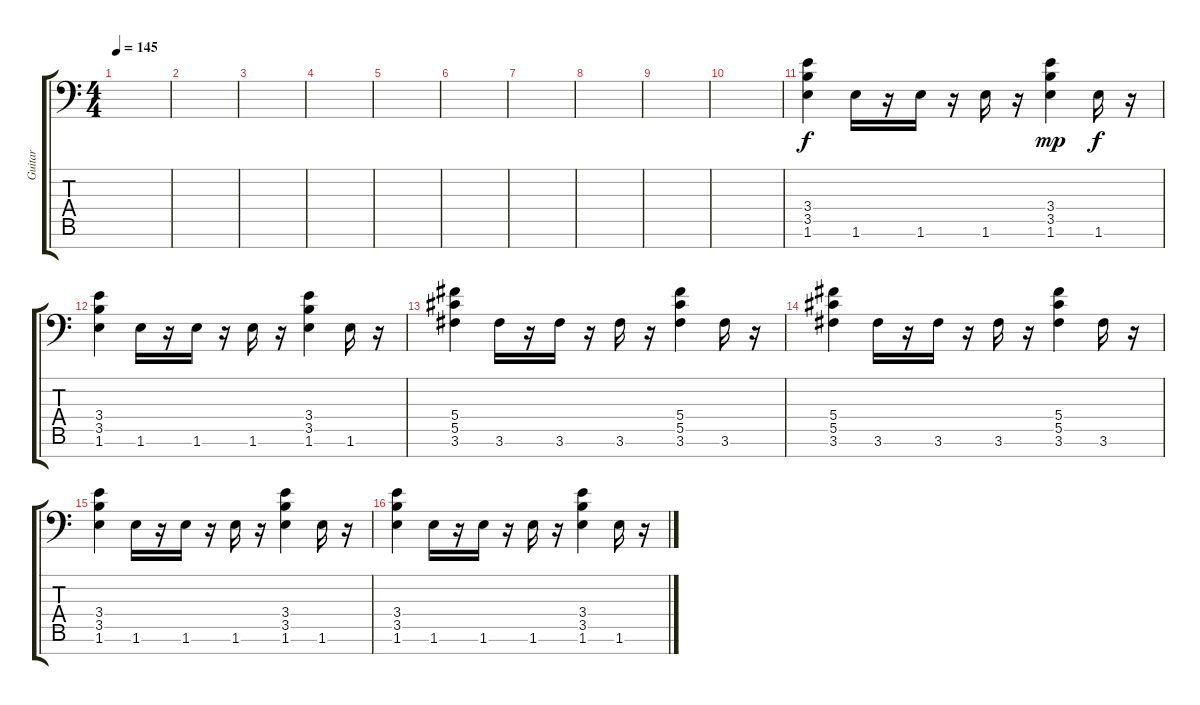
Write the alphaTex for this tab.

\track ("Guitar" "Guitar") {instrument distortionguitar}
\staff {score tabs}
\tuning (Eb4 Bb3 Gb3 Db3 Ab2 Eb2 Bb1) {hide}
\ts (4 4)
\tempo 145
\clef f4
\ks c
|
|
|
|
|
|
|
|
|
|
(3.4 3.5 1.6).4 1.6.16 r.16 1.6.16 r.16 1.6.16 r.16 (3.4 3.5 1.6).4{dy mp} 1.6.16{dy f} r.16 |
(3.4 3.5 1.6).4 1.6.16 r.16 1.6.16 r.16 1.6.16 r.16 (3.4 3.5 1.6).4 1.6.16 r.16 |
(5.4 5.5 3.6).4 3.6.16 r.16 3.6.16 r.16 3.6.16 r.16 (5.4 5.5 3.6).4 3.6.16 r.16 |
(5.4 5.5 3.6).4 3.6.16 r.16 3.6.16 r.16 3.6.16 r.16 (5.4 5.5 3.6).4 3.6.16 r.16 |
(3.4 3.5 1.6).4 1.6.16 r.16 1.6.16 r.16 1.6.16 r.16 (3.4 3.5 1.6).4 1.6.16 r.16 |
(3.4 3.5 1.6).4 1.6.16 r.16 1.6.16 r.16 1.6.16 r.16 (3.4 3.5 1.6).4 1.6.16 r.16
